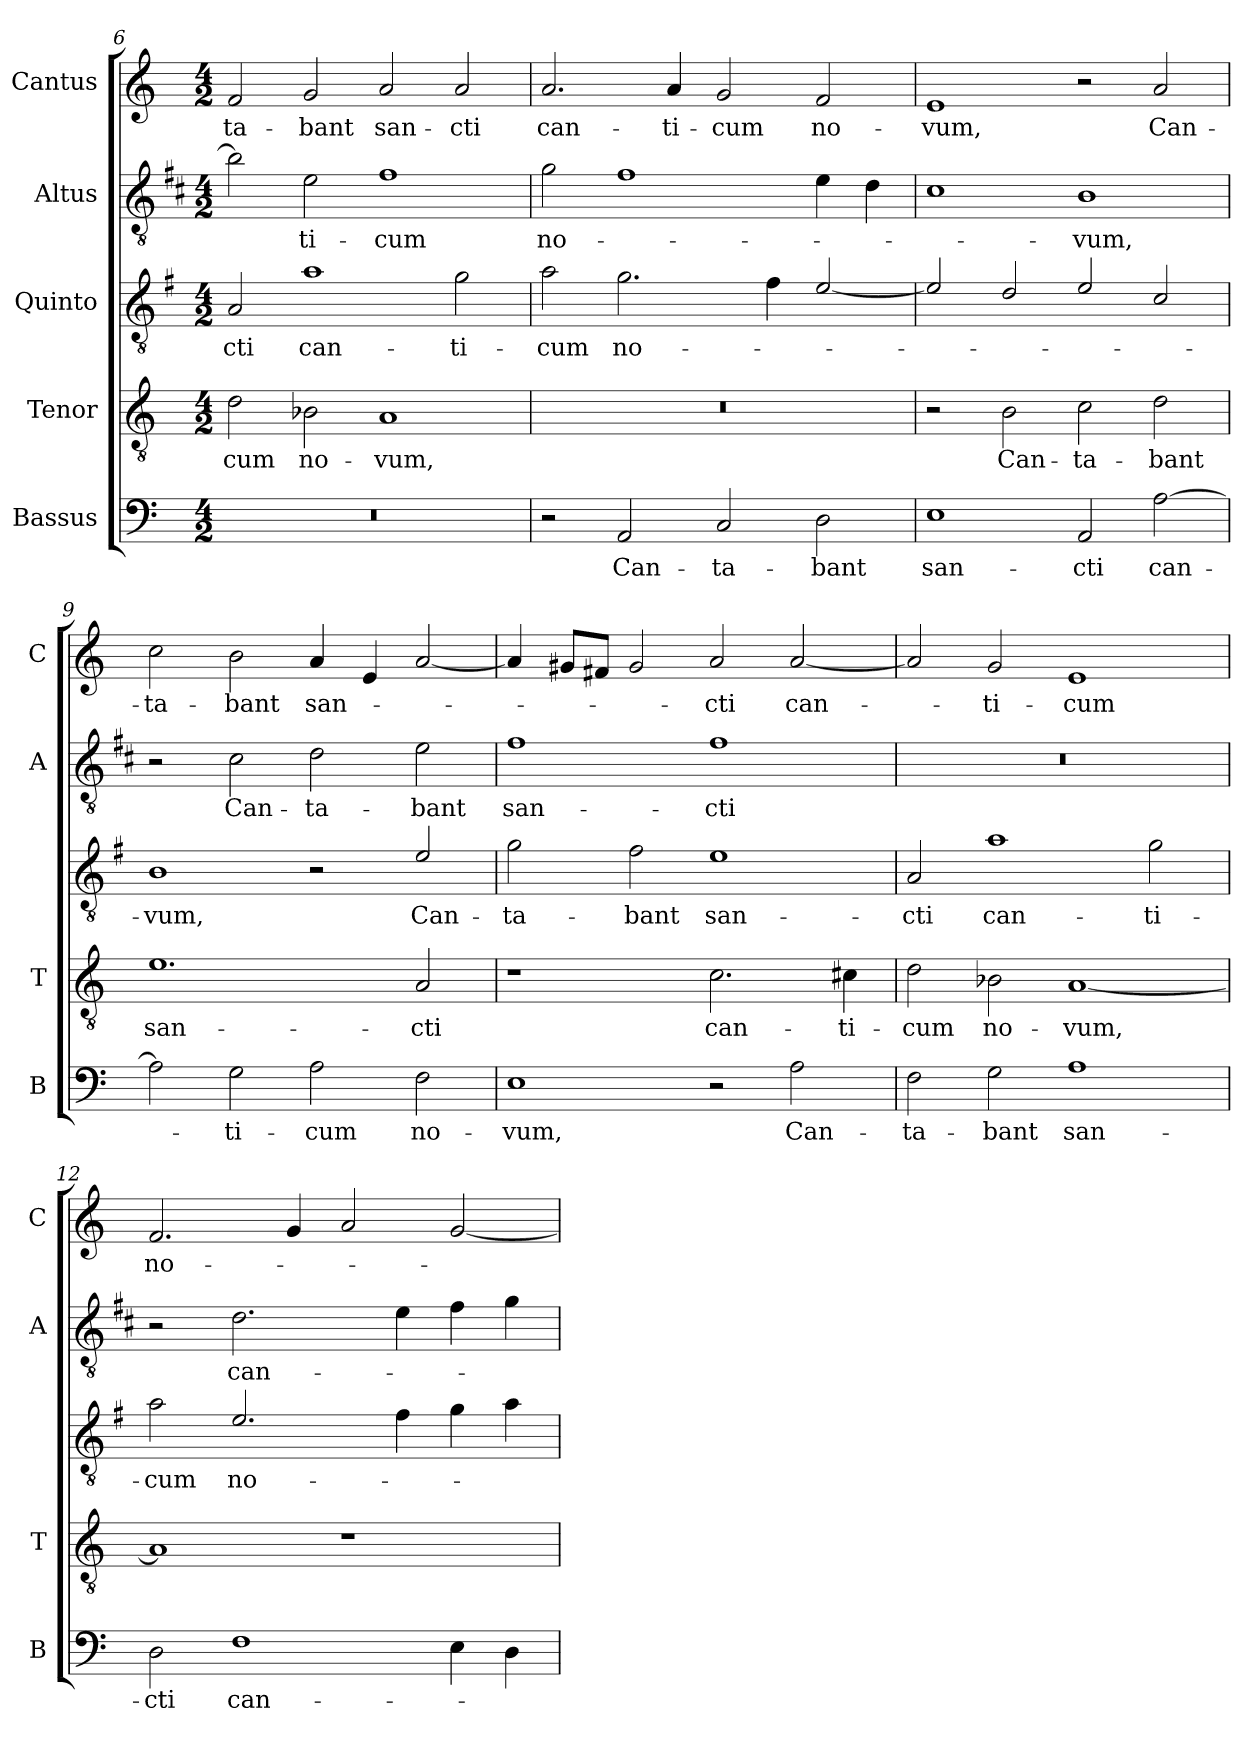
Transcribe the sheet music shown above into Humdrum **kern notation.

**kern	**text	**kern	**text	**kern	**text	**kern	**text	**kern	**text
*part5	*part5	*part4	*part4	*part3	*part3	*part2	*part2	*part1	*part1
*staff5	*staff5	*staff4	*staff4	*staff3	*staff3	*staff2	*staff2	*staff1	*staff1
*I"Bassus	*	*I"Tenor	*	*I"Quinto	*	*I"Altus	*	*I"Cantus	*
*I'B	*	*I'T	*	*	*	*I'A	*	*I'C	*
*clefF4	*	*clefGv2	*	*clefGv2	*	*clefGv2	*	*clefG2	*
*	*	*	*	*ITrd4c7	*	*ITrd1c2	*	*	*
*k[]	*	*k[]	*	*k[]	*	*k[]	*	*k[]	*
*C:	*	*C:	*	*C:	*	*C:	*	*C:	*
*M4/2	*	*M4/2	*	*M4/2	*	*M4/2	*	*M4/2	*
=6	=6	=6	=6	=6	=6	=6	=6	=6	=6
!	!	!	!LO:LY:b	!	!LO:LY:b	!	!	!	!LO:LY:b
0r	.	2d\	-cum	2D/	-cti	2a\]	.	2f/	-ta-
!	!	!	!LO:LY:b	!	!LO:LY:b	!	!LO:LY:b	!	!LO:LY:b
.	.	2B-X\	no-	1d	can-	2d\	-ti-	2g/	-bant
!	!	!	!LO:LY:b	!	!	!	!LO:LY:b	!	!LO:LY:b
.	.	1A	-vum,	.	.	1e	-cum	2a/	san-
!	!	!	!	!	!LO:LY:b	!	!	!	!LO:LY:b
.	.	.	.	2c\	-ti-	.	.	2a/	-cti
=7	=7	=7	=7	=7	=7	=7	=7	=7	=7
!	!	!	!	!	!LO:LY:b	!	!LO:LY:b	!	!LO:LY:b
2r	.	0r	.	2d\	-cum	2f\	no-	2.a/	can-
!	!LO:LY:b	!	!	!	!LO:LY:b	!	!	!	!
2AA/	Can-	.	.	2.c\	no-	1e	.	.	.
!	!	!	!	!	!	!	!	!	!LO:LY:b
.	.	.	.	.	.	.	.	4a/	-ti-
!	!LO:LY:b	!	!	!	!	!	!	!	!LO:LY:b
2C/	-ta-	.	.	.	.	.	.	2g/	-cum
.	.	.	.	4B\	.	.	.	.	.
!	!LO:LY:b	!	!	!	!	!	!	!	!LO:LY:b
2D\	-bant	.	.	[2A/	.	4d\	.	2f/	no-
.	.	.	.	.	.	4c\	.	.	.
=8	=8	=8	=8	=8	=8	=8	=8	=8	=8
!	!LO:LY:b	!	!	!	!	!	!	!	!LO:LY:b
1E	san-	2r	.	2A/]	.	1B	.	1e	-vum,
!	!	!	!LO:LY:b	!	!	!	!	!	!
.	.	2B\	Can-	2G/	.	.	.	.	.
!	!LO:LY:b	!	!LO:LY:b	!	!	!	!LO:LY:b	!	!
2AA/	-cti	2c\	-ta-	2A/	.	1A	-vum,	2r	.
!	!LO:LY:b	!	!LO:LY:b	!	!	!	!	!	!LO:LY:b
[2A\	can-	2d\	-bant	2F/	.	.	.	2a/	Can-
=9	=9	=9	=9	=9	=9	=9	=9	=9	=9
!	!	!	!LO:LY:b	!	!LO:LY:b	!	!	!	!LO:LY:b
2A\]	.	1.e	san-	1E	-vum,	2r	.	2cc\	-ta-
!	!LO:LY:b	!	!	!	!	!	!LO:LY:b	!	!LO:LY:b
2G\	-ti-	.	.	.	.	2B\	Can-	2b\	-bant
!	!LO:LY:b	!	!	!	!	!	!LO:LY:b	!	!LO:LY:b
2A\	-cum	.	.	2r	.	2c\	-ta-	4a/	san-
.	.	.	.	.	.	.	.	4e/	.
!	!LO:LY:b	!	!LO:LY:b	!	!LO:LY:b	!	!LO:LY:b	!	!
2F\	no-	2A/	-cti	2A/	Can-	2d\	-bant	[2a/	.
!!LO:LB:g=z
=10	=10	=10	=10	=10	=10	=10	=10	=10	=10
!	!LO:LY:b	!	!	!	!LO:LY:b	!	!LO:LY:b	!	!
1E	-vum,	1r	.	2c\	-ta-	1e	san-	4a/]	.
.	.	.	.	.	.	.	.	8g#X/L	.
.	.	.	.	.	.	.	.	8f#X/J	.
!	!	!	!	!	!LO:LY:b	!	!	!	!
.	.	.	.	2B\	-bant	.	.	2g#/	.
!	!	!	!LO:LY:b	!	!LO:LY:b	!	!LO:LY:b	!	!LO:LY:b
2r	.	2.c\	can-	1A	san-	1e	-cti	2a/	-cti
!	!LO:LY:b	!	!	!	!	!	!	!	!LO:LY:b
2A\	Can-	.	.	.	.	.	.	[2a/	can-
!	!	!	!LO:LY:b	!	!	!	!	!	!
.	.	4c#X\	-ti-	.	.	.	.	.	.
=11	=11	=11	=11	=11	=11	=11	=11	=11	=11
!	!LO:LY:b	!	!LO:LY:b	!	!LO:LY:b	!	!	!	!
2F\	-ta-	2d\	-cum	2D/	-cti	0r	.	2a/]	.
!	!LO:LY:b	!	!LO:LY:b	!	!LO:LY:b	!	!	!	!LO:LY:b
2G\	-bant	2B-X\	no-	1d	can-	.	.	2g/	-ti-
!	!LO:LY:b	!	!LO:LY:b	!	!	!	!	!	!LO:LY:b
1A	san-	[1A	-vum,	.	.	.	.	1e	-cum
!	!	!	!	!	!LO:LY:b	!	!	!	!
.	.	.	.	2c\	-ti-	.	.	.	.
=12	=12	=12	=12	=12	=12	=12	=12	=12	=12
!	!LO:LY:b	!	!	!	!LO:LY:b	!	!	!	!LO:LY:b
2D\	-cti	1A]	.	2d\	-cum	2r	.	2.f/	no-
!	!LO:LY:b	!	!	!	!LO:LY:b	!	!LO:LY:b	!	!
1F	can-	.	.	2.A/	no-	2.c\	can-	.	.
.	.	.	.	.	.	.	.	4g/	.
.	.	1r	.	.	.	.	.	2a/	.
.	.	.	.	4B\	.	4d\	.	.	.
4E\	.	.	.	4c\	.	4e\	.	[2g/	.
4D\	.	.	.	4d\	.	4f\	.	.	.
=	=	=	=	=	=	=	=	=	=
*-	*-	*-	*-	*-	*-	*-	*-	*-	*-
